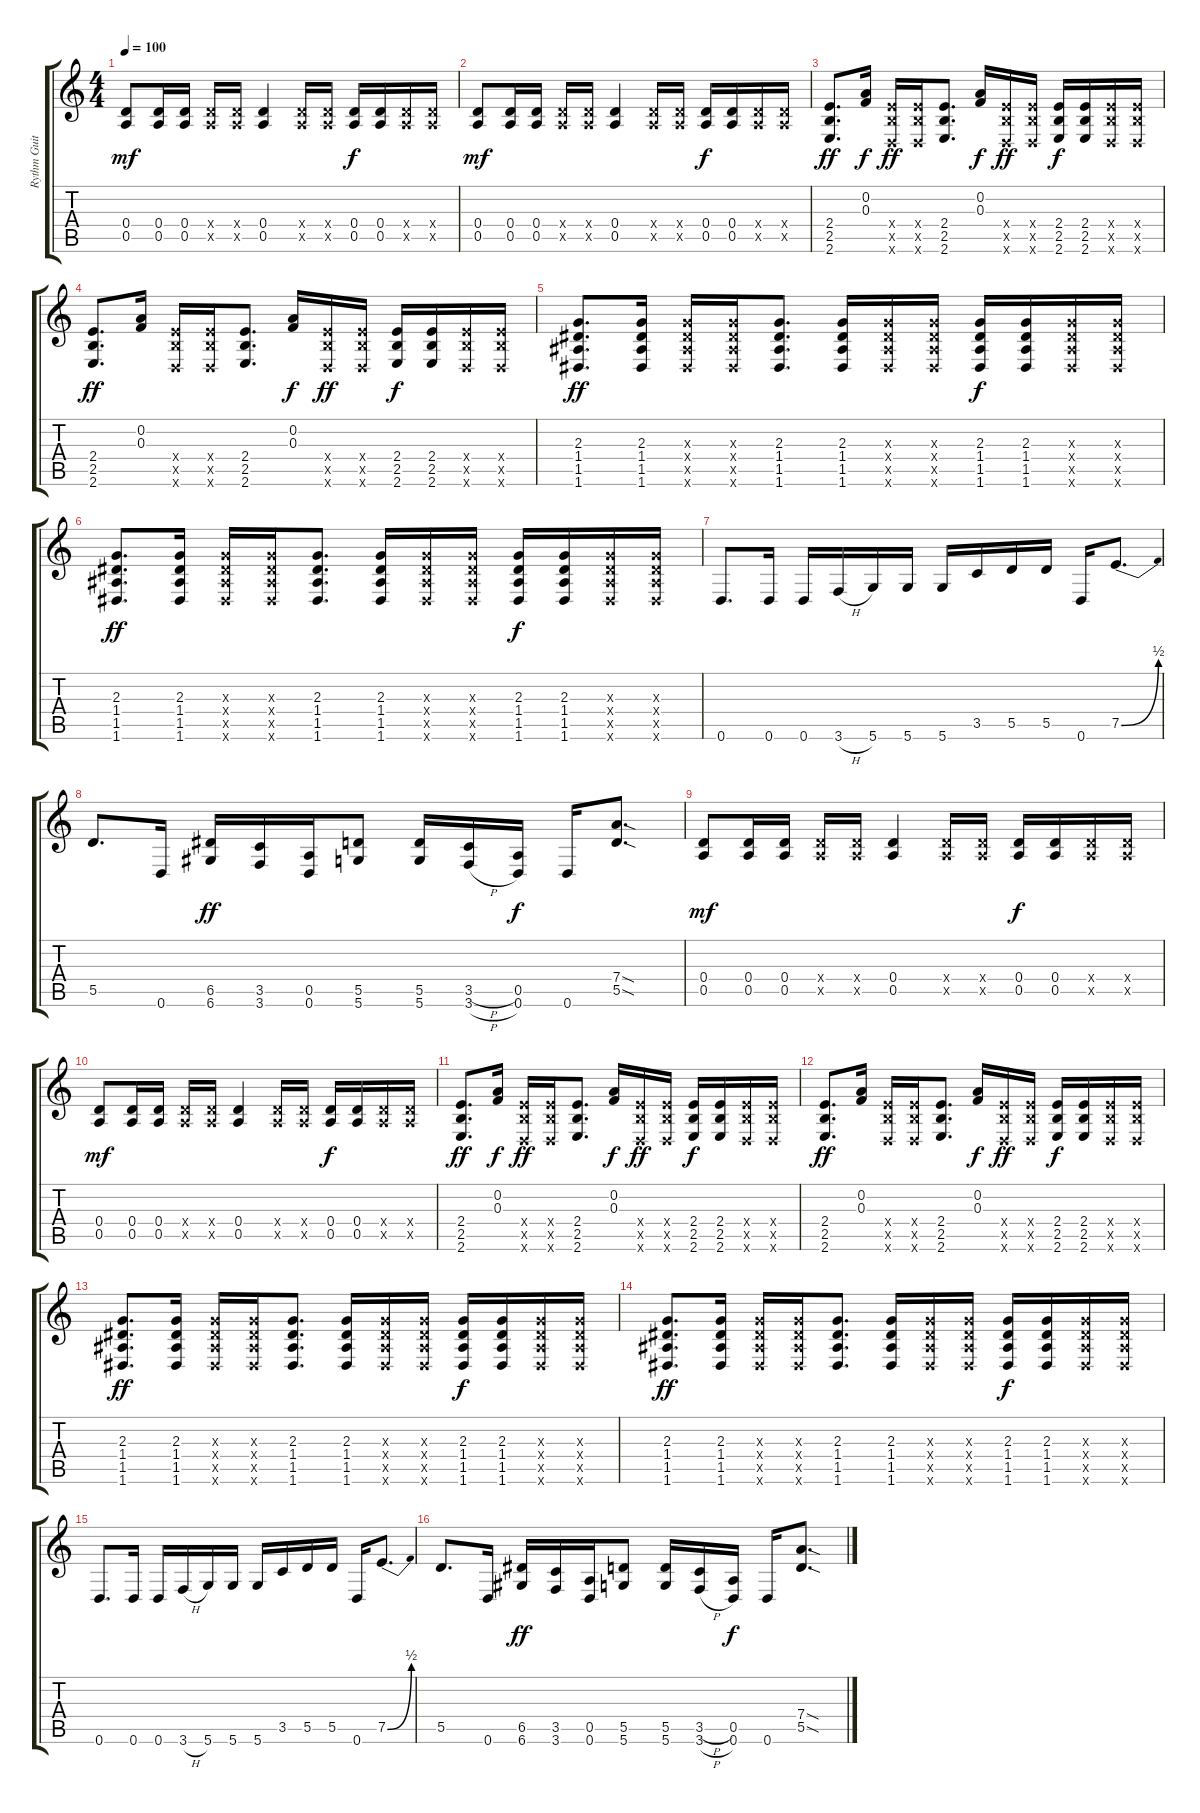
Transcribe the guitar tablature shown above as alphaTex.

\track ("Rythm Guitar" "Rythm Guit") {instrument overdrivenguitar}
\staff {score tabs}
\tuning (E4 A3 F3 D3 A2 D2) {hide}
\ts (4 4)
\tempo 100
\clef g2
\ks c
(0.4 0.5).8{dy mf} (0.4 0.5).16 (0.4 0.5).16 (0.4{x} 0.5{x}).16 (0.4{x} 0.5{x}).16 (0.4 0.5).4 (0.4{x} 0.5{x}).16 (0.4{x} 0.5{x}).16 (0.4 0.5).16{dy f} (0.4 0.5).16 (0.4{x} 0.5{x}).16 (0.4{x} 0.5{x}).16 |
(0.4 0.5).8{dy mf} (0.4 0.5).16 (0.4 0.5).16 (0.4{x} 0.5{x}).16 (0.4{x} 0.5{x}).16 (0.4 0.5).4 (0.4{x} 0.5{x}).16 (0.4{x} 0.5{x}).16 (0.4 0.5).16{dy f} (0.4 0.5).16 (0.4{x} 0.5{x}).16 (0.4{x} 0.5{x}).16 |
(2.4 2.5 2.6).8{d dy ff} (0.2 0.3).16{dy f} (2.4{x} 2.5{x} 0.6{x}).16{dy ff} (2.4{x} 2.5{x} 0.6{x}).16 (2.4 2.5 2.6).8{d} (0.2 0.3).16{dy f} (2.4{x} 2.5{x} 0.6{x}).16{dy ff} (2.4{x} 2.5{x} 0.6{x}).16 (2.4 2.5 2.6).16{dy f} (2.4 2.5 2.6).16 (2.4{x} 2.5{x} 0.6{x}).16 (2.4{x} 2.5{x} 0.6{x}).16 |
(2.4 2.5 2.6).8{d dy ff} (0.2 0.3).16 (2.4{x} 2.5{x} 0.6{x}).16 (2.4{x} 2.5{x} 0.6{x}).16 (2.4 2.5 2.6).8{d} (0.2 0.3).16{dy f} (2.4{x} 2.5{x} 0.6{x}).16{dy ff} (2.4{x} 2.5{x} 0.6{x}).16 (2.4 2.5 2.6).16{dy f} (2.4 2.5 2.6).16 (2.4{x} 2.5{x} 0.6{x}).16 (2.4{x} 2.5{x} 0.6{x}).16 |
(2.3 1.4 1.5 1.6).8{d dy ff} (2.3 1.4 1.5 1.6).16 (2.3{x} 1.4{x} 1.5{x} 1.6{x}).16 (2.3{x} 1.4{x} 1.5{x} 1.6{x}).16 (2.3 1.4 1.5 1.6).8{d} (2.3 1.4 1.5 1.6).16 (2.3{x} 1.4{x} 1.5{x} 1.6{x}).16 (2.3{x} 1.4{x} 1.5{x} 1.6{x}).16 (2.3 1.4 1.5 1.6).16{dy f} (2.3 1.4 1.5 1.6).16 (2.3{x} 1.4{x} 1.5{x} 1.6{x}).16 (2.3{x} 1.4{x} 1.5{x} 1.6{x}).16 |
(2.3 1.4 1.5 1.6).8{d dy ff} (2.3 1.4 1.5 1.6).16 (2.3{x} 1.4{x} 1.5{x} 1.6{x}).16 (2.3{x} 1.4{x} 1.5{x} 1.6{x}).16 (2.3 1.4 1.5 1.6).8{d} (2.3 1.4 1.5 1.6).16 (2.3{x} 1.4{x} 1.5{x} 1.6{x}).16 (2.3{x} 1.4{x} 1.5{x} 1.6{x}).16 (2.3 1.4 1.5 1.6).16{dy f} (2.3 1.4 1.5 1.6).16 (2.3{x} 1.4{x} 1.5{x} 1.6{x}).16 (2.3{x} 1.4{x} 1.5{x} 1.6{x}).16 |
0.6.8{d} 0.6.16 0.6.16 3.6{h}.16 5.6.16 5.6.16 5.6.16 3.5.16 5.5.16 5.5.16 0.6.16 7.5{be (bend 0 0 60 2)}.8{d} |
5.5.8{d} 0.6.16 (6.5 6.6).16{dy ff} (3.5 3.6).16 (0.5 0.6).16 (5.5 5.6).8 (5.5 5.6).16 (3.5{h} 3.6{h}).16 (0.5 0.6).16{dy f} 0.6.16 (7.4{sod} 5.5{sod}).8{d} |
(0.4 0.5).8{dy mf} (0.4 0.5).16 (0.4 0.5).16 (0.4{x} 0.5{x}).16 (0.4{x} 0.5{x}).16 (0.4 0.5).4 (0.4{x} 0.5{x}).16 (0.4{x} 0.5{x}).16 (0.4 0.5).16{dy f} (0.4 0.5).16 (0.4{x} 0.5{x}).16 (0.4{x} 0.5{x}).16 |
(0.4 0.5).8{dy mf} (0.4 0.5).16 (0.4 0.5).16 (0.4{x} 0.5{x}).16 (0.4{x} 0.5{x}).16 (0.4 0.5).4 (0.4{x} 0.5{x}).16 (0.4{x} 0.5{x}).16 (0.4 0.5).16{dy f} (0.4 0.5).16 (0.4{x} 0.5{x}).16 (0.4{x} 0.5{x}).16 |
(2.4 2.5 2.6).8{d dy ff} (0.2 0.3).16{dy f} (2.4{x} 2.5{x} 0.6{x}).16{dy ff} (2.4{x} 2.5{x} 0.6{x}).16 (2.4 2.5 2.6).8{d} (0.2 0.3).16{dy f} (2.4{x} 2.5{x} 0.6{x}).16{dy ff} (2.4{x} 2.5{x} 0.6{x}).16 (2.4 2.5 2.6).16{dy f} (2.4 2.5 2.6).16 (2.4{x} 2.5{x} 0.6{x}).16 (2.4{x} 2.5{x} 0.6{x}).16 |
(2.4 2.5 2.6).8{d dy ff} (0.2 0.3).16 (2.4{x} 2.5{x} 0.6{x}).16 (2.4{x} 2.5{x} 0.6{x}).16 (2.4 2.5 2.6).8{d} (0.2 0.3).16{dy f} (2.4{x} 2.5{x} 0.6{x}).16{dy ff} (2.4{x} 2.5{x} 0.6{x}).16 (2.4 2.5 2.6).16{dy f} (2.4 2.5 2.6).16 (2.4{x} 2.5{x} 0.6{x}).16 (2.4{x} 2.5{x} 0.6{x}).16 |
(2.3 1.4 1.5 1.6).8{d dy ff} (2.3 1.4 1.5 1.6).16 (2.3{x} 1.4{x} 1.5{x} 1.6{x}).16 (2.3{x} 1.4{x} 1.5{x} 1.6{x}).16 (2.3 1.4 1.5 1.6).8{d} (2.3 1.4 1.5 1.6).16 (2.3{x} 1.4{x} 1.5{x} 1.6{x}).16 (2.3{x} 1.4{x} 1.5{x} 1.6{x}).16 (2.3 1.4 1.5 1.6).16{dy f} (2.3 1.4 1.5 1.6).16 (2.3{x} 1.4{x} 1.5{x} 1.6{x}).16 (2.3{x} 1.4{x} 1.5{x} 1.6{x}).16 |
(2.3 1.4 1.5 1.6).8{d dy ff} (2.3 1.4 1.5 1.6).16 (2.3{x} 1.4{x} 1.5{x} 1.6{x}).16 (2.3{x} 1.4{x} 1.5{x} 1.6{x}).16 (2.3 1.4 1.5 1.6).8{d} (2.3 1.4 1.5 1.6).16 (2.3{x} 1.4{x} 1.5{x} 1.6{x}).16 (2.3{x} 1.4{x} 1.5{x} 1.6{x}).16 (2.3 1.4 1.5 1.6).16{dy f} (2.3 1.4 1.5 1.6).16 (2.3{x} 1.4{x} 1.5{x} 1.6{x}).16 (2.3{x} 1.4{x} 1.5{x} 1.6{x}).16 |
0.6.8{d} 0.6.16 0.6.16 3.6{h}.16 5.6.16 5.6.16 5.6.16 3.5.16 5.5.16 5.5.16 0.6.16 7.5{be (bend 0 0 60 2)}.8{d} |
5.5.8{d} 0.6.16 (6.5 6.6).16{dy ff} (3.5 3.6).16 (0.5 0.6).16 (5.5 5.6).8 (5.5 5.6).16 (3.5{h} 3.6{h}).16 (0.5 0.6).16{dy f} 0.6.16 (7.4{sod} 5.5{sod}).8{d}
